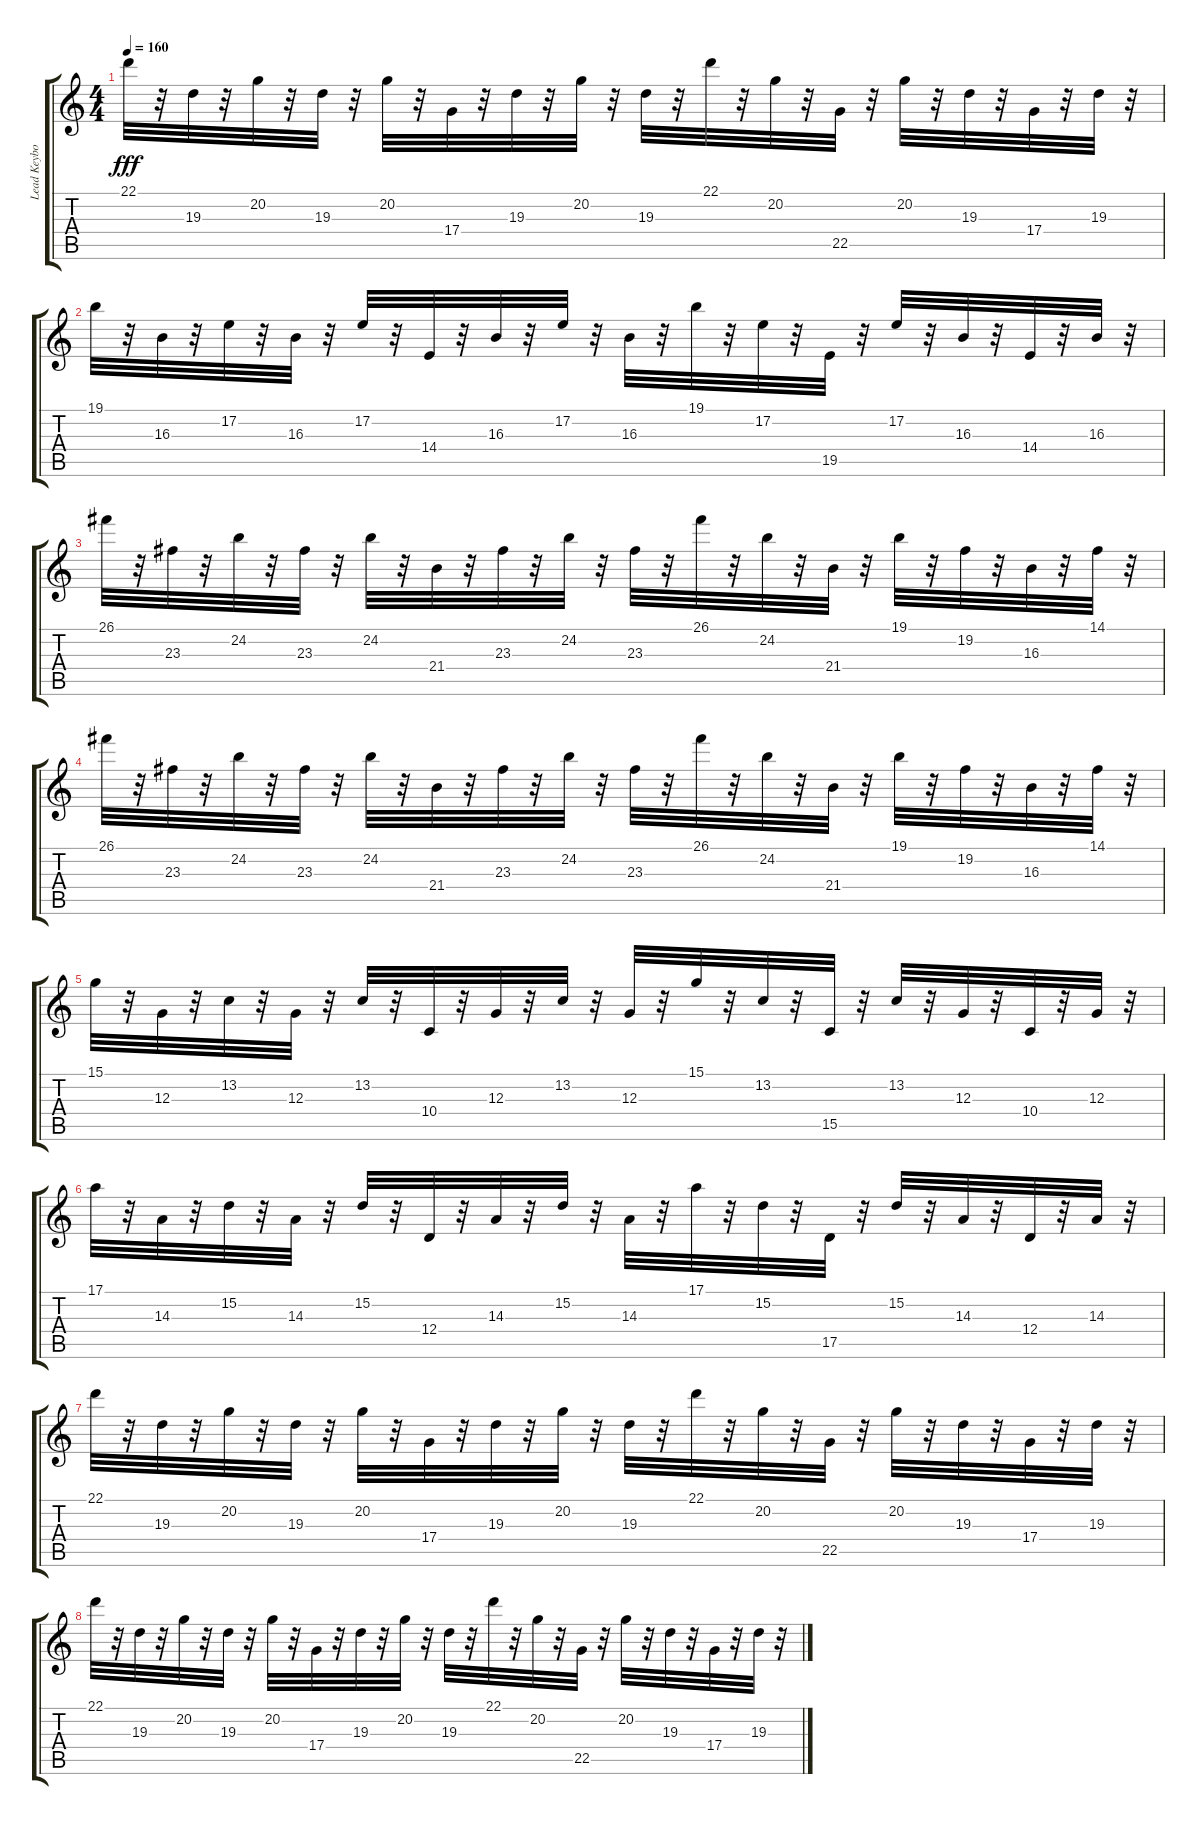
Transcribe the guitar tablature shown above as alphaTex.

\track ("Lead Keyboard Melody" "Lead Keybo") {instrument electricpiano2}
\staff {score tabs}
\tuning (E4 B3 G3 D3 A2 E2) {hide}
\ts (4 4)
\tempo 160
\clef g2
\ks c
22.1.32{dy fff} r.32 19.3.32 r.32 20.2.32 r.32 19.3.32 r.32 20.2.32 r.32 17.4.32 r.32 19.3.32 r.32 20.2.32 r.32 19.3.32 r.32 22.1.32 r.32 20.2.32 r.32 22.5.32 r.32 20.2.32 r.32 19.3.32 r.32 17.4.32 r.32 19.3.32 r.32 |
19.1.32 r.32 16.3.32 r.32 17.2.32 r.32 16.3.32 r.32 17.2.32 r.32 14.4.32 r.32 16.3.32 r.32 17.2.32 r.32 16.3.32 r.32 19.1.32 r.32 17.2.32 r.32 19.5.32 r.32 17.2.32 r.32 16.3.32 r.32 14.4.32 r.32 16.3.32 r.32 |
26.1.32 r.32 23.3.32 r.32 24.2.32 r.32 23.3.32 r.32 24.2.32 r.32 21.4.32 r.32 23.3.32 r.32 24.2.32 r.32 23.3.32 r.32 26.1.32 r.32 24.2.32 r.32 21.4.32 r.32 19.1.32 r.32 19.2.32 r.32 16.3.32 r.32 14.1.32 r.32 |
26.1.32 r.32 23.3.32 r.32 24.2.32 r.32 23.3.32 r.32 24.2.32 r.32 21.4.32 r.32 23.3.32 r.32 24.2.32 r.32 23.3.32 r.32 26.1.32 r.32 24.2.32 r.32 21.4.32 r.32 19.1.32 r.32 19.2.32 r.32 16.3.32 r.32 14.1.32 r.32 |
15.1.32 r.32 12.3.32 r.32 13.2.32 r.32 12.3.32 r.32 13.2.32 r.32 10.4.32 r.32 12.3.32 r.32 13.2.32 r.32 12.3.32 r.32 15.1.32 r.32 13.2.32 r.32 15.5.32 r.32 13.2.32 r.32 12.3.32 r.32 10.4.32 r.32 12.3.32 r.32 |
17.1.32 r.32 14.3.32 r.32 15.2.32 r.32 14.3.32 r.32 15.2.32 r.32 12.4.32 r.32 14.3.32 r.32 15.2.32 r.32 14.3.32 r.32 17.1.32 r.32 15.2.32 r.32 17.5.32 r.32 15.2.32 r.32 14.3.32 r.32 12.4.32 r.32 14.3.32 r.32 |
22.1.32 r.32 19.3.32 r.32 20.2.32 r.32 19.3.32 r.32 20.2.32 r.32 17.4.32 r.32 19.3.32 r.32 20.2.32 r.32 19.3.32 r.32 22.1.32 r.32 20.2.32 r.32 22.5.32 r.32 20.2.32 r.32 19.3.32 r.32 17.4.32 r.32 19.3.32 r.32 |
22.1.32 r.32 19.3.32 r.32 20.2.32 r.32 19.3.32 r.32 20.2.32 r.32 17.4.32 r.32 19.3.32 r.32 20.2.32 r.32 19.3.32 r.32 22.1.32 r.32 20.2.32 r.32 22.5.32 r.32 20.2.32 r.32 19.3.32 r.32 17.4.32 r.32 19.3.32 r.32
